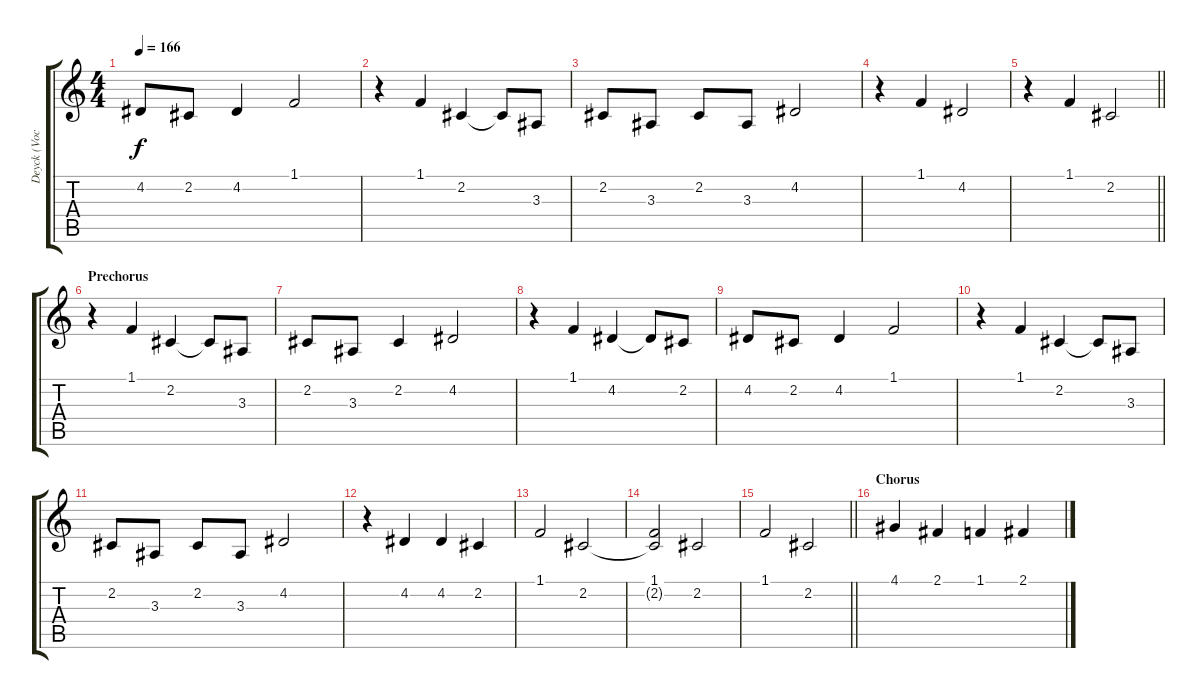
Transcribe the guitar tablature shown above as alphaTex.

\track ("Deyck (Vocals)" "Deyck (Voc") {instrument lead2sawtooth}
\staff {score tabs}
\tuning (E4 B3 G3 D3 A2 E2) {hide}
\ts (4 4)
\tempo 166
\clef g2
\ks c
4.2.8{dy f} 2.2.8 4.2.4 1.1.2 |
r.4 1.1.4 2.2.4 2.2{t}.8 3.3.8 |
2.2.8 3.3.8 2.2.8 3.3.8 4.2.2 |
r.4 1.1.4 4.2.2 |
\barLineRight lightlight
r.4 1.1.4 2.2.2 |
\section ("" "Prechorus")
r.4 1.1.4 2.2.4 2.2{t}.8 3.3.8 |
2.2.8 3.3.8 2.2.4 4.2.2 |
r.4 1.1.4 4.2.4 4.2{t}.8 2.2.8 |
4.2.8 2.2.8 4.2.4 1.1.2 |
r.4 1.1.4 2.2.4 2.2{t}.8 3.3.8 |
2.2.8 3.3.8 2.2.8 3.3.8 4.2.2 |
r.4 4.2.4 4.2.4 2.2.4 |
1.1.2 2.2.2 |
(1.1 2.2{t}).2 2.2.2 |
\barLineRight lightlight
1.1.2 2.2.2 |
\section ("" "Chorus")
4.1.4 2.1.4 1.1.4 2.1.4
